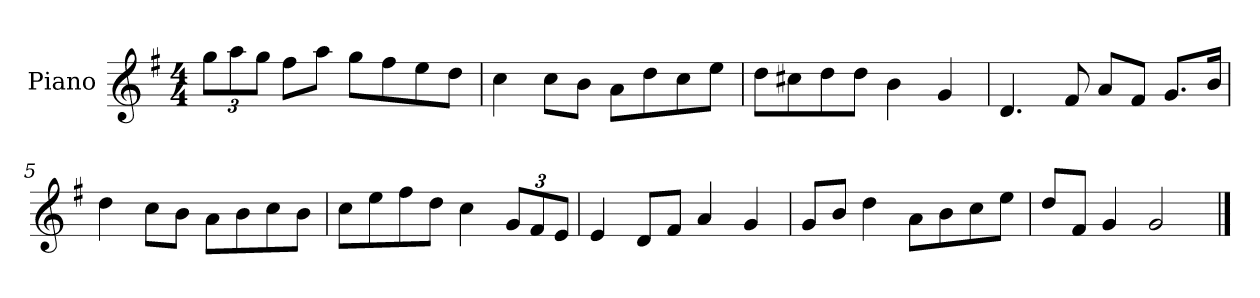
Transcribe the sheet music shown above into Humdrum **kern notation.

**kern
*part1
*staff1
*I"Piano
*I'P-no
*clefG2
*k[f#]
*M4/4
*MM90
*Xbrackettup
=1
12gg\L
12aa\
12gg\J
8ff#\L
8aa\J
8gg\L
8ff#\
8ee\
8dd\J
=2
4cc\
8cc\L
8b\J
8a\L
8dd\
8cc\
8ee\J
=3
8dd\L
8cc#X\
8dd\
8dd\J
4b\
4g/
=4
4.d/
8f#/
8a/L
8f#/J
8.g/L
16b/Jk
=5
4dd\
8cc\L
8b\J
8a\L
8b\
8cc\
8b\J
!!LO:LB:g=z
=6
8cc\L
8ee\
8ff#\
8dd\J
4cc\
12g/L
12f#/
12e/J
=7
4e/
8d/L
8f#/J
4a/
4g/
=8
8g/L
8b/J
4dd\
8a\L
8b\
8cc\
8ee\J
=9
8dd/L
8f#/J
4g/
2g/
==
*-
